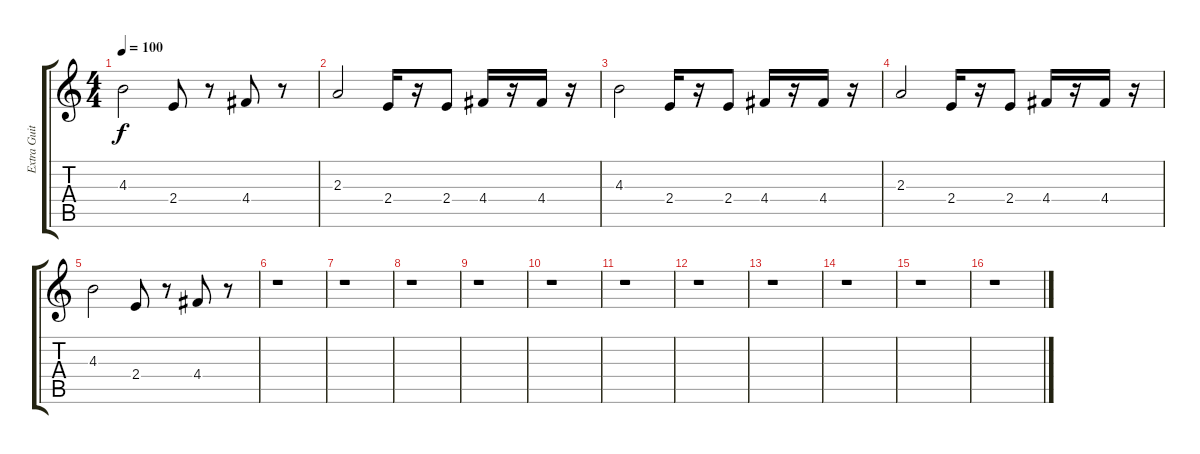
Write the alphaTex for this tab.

\track ("Extra Guitar" "Extra Guit") {instrument acousticguitarsteel}
\staff {score tabs}
\tuning (E4 B3 G3 D3 A2 E2) {hide}
\ts (4 4)
\tempo 100
\clef g2
\ks c
4.3.2{dy f} 2.4.8 r.8 4.4.8 r.8 |
2.3.2 2.4.16 r.16 2.4.8 4.4.16 r.16 4.4.16 r.16 |
4.3.2 2.4.16 r.16 2.4.8 4.4.16 r.16 4.4.16 r.16 |
2.3.2 2.4.16 r.16 2.4.8 4.4.16 r.16 4.4.16 r.16 |
4.3.2 2.4.8 r.8 4.4.8 r.8 |
r.1 |
r.1 |
r.1 |
r.1 |
r.1 |
r.1 |
r.1 |
r.1 |
r.1 |
r.1 |
r.1
